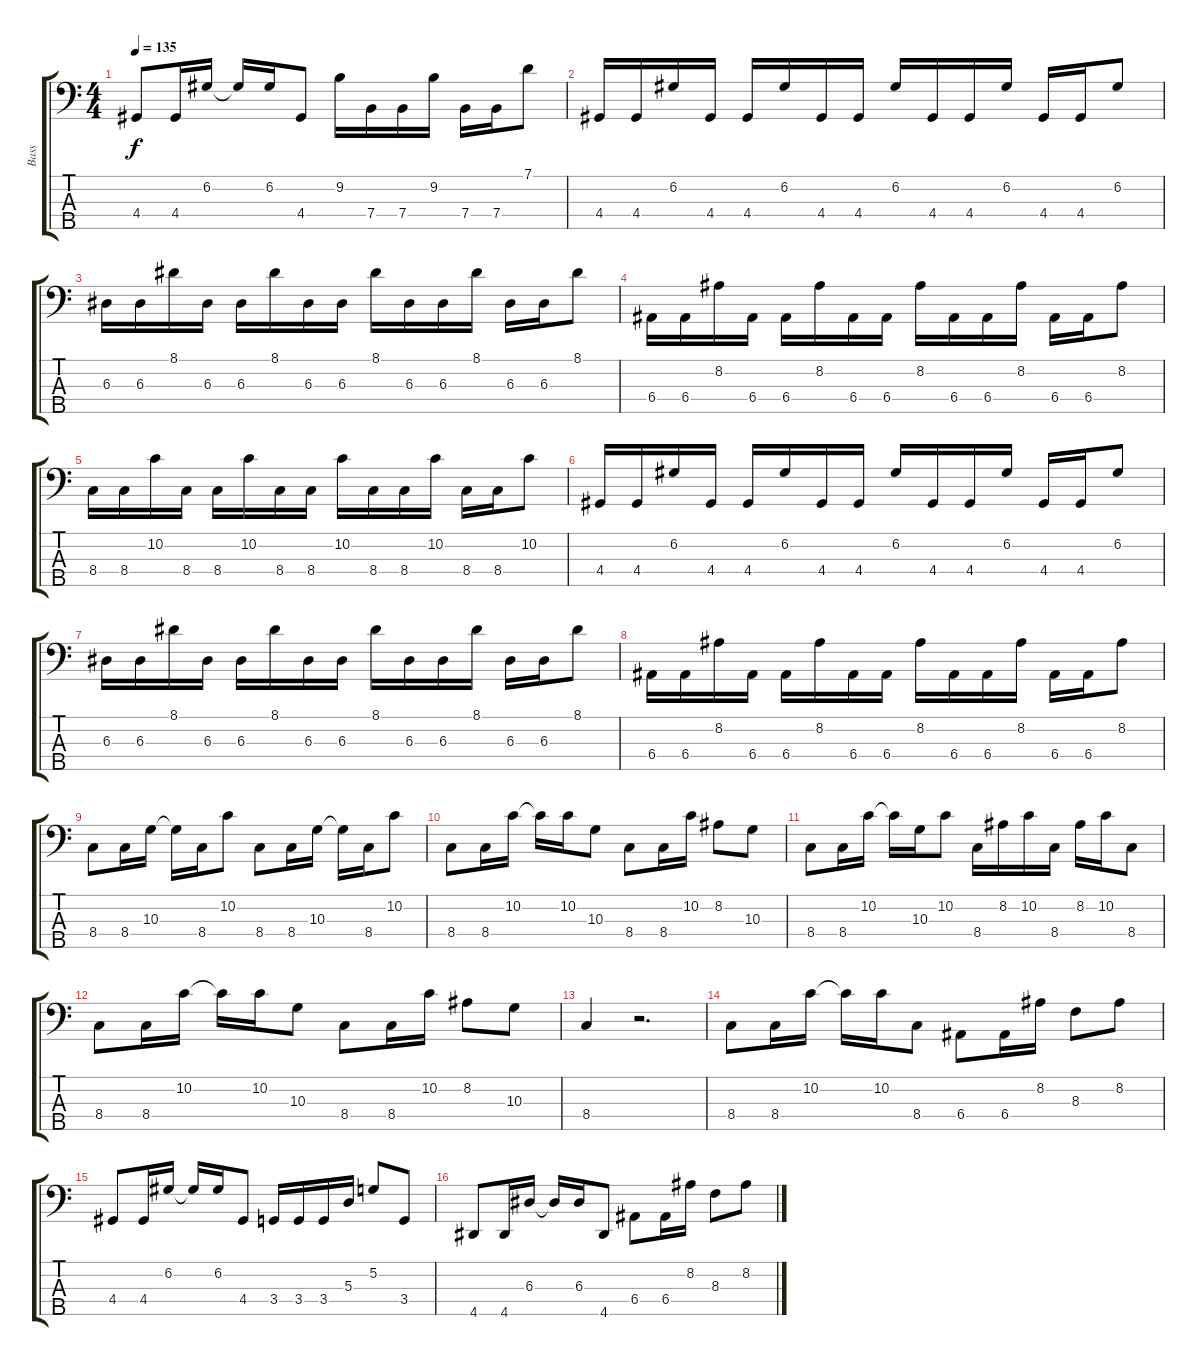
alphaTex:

\track ("Bass" "Bass") {instrument electricbassfinger}
\staff {score tabs}
\tuning (G2 D2 A1 E1 B0) {hide}
\ts (4 4)
\tempo 135
\clef f4
\ks c
4.4.8{dy f} 4.4.16 6.2.16 6.2{t}.16 6.2.16 4.4.8 9.2.16 7.4.16 7.4.16 9.2.16 7.4.16 7.4.16 7.1.8 |
4.4.16 4.4.16 6.2.16 4.4.16 4.4.16 6.2.16 4.4.16 4.4.16 6.2.16 4.4.16 4.4.16 6.2.16 4.4.16 4.4.16 6.2.8 |
6.3.16 6.3.16 8.1.16 6.3.16 6.3.16 8.1.16 6.3.16 6.3.16 8.1.16 6.3.16 6.3.16 8.1.16 6.3.16 6.3.16 8.1.8 |
6.4.16 6.4.16 8.2.16 6.4.16 6.4.16 8.2.16 6.4.16 6.4.16 8.2.16 6.4.16 6.4.16 8.2.16 6.4.16 6.4.16 8.2.8 |
8.4.16 8.4.16 10.2.16 8.4.16 8.4.16 10.2.16 8.4.16 8.4.16 10.2.16 8.4.16 8.4.16 10.2.16 8.4.16 8.4.16 10.2.8 |
4.4.16 4.4.16 6.2.16 4.4.16 4.4.16 6.2.16 4.4.16 4.4.16 6.2.16 4.4.16 4.4.16 6.2.16 4.4.16 4.4.16 6.2.8 |
6.3.16 6.3.16 8.1.16 6.3.16 6.3.16 8.1.16 6.3.16 6.3.16 8.1.16 6.3.16 6.3.16 8.1.16 6.3.16 6.3.16 8.1.8 |
6.4.16 6.4.16 8.2.16 6.4.16 6.4.16 8.2.16 6.4.16 6.4.16 8.2.16 6.4.16 6.4.16 8.2.16 6.4.16 6.4.16 8.2.8 |
8.4.8 8.4.16 10.3.16 10.3{t}.16 8.4.16 10.2.8 8.4.8 8.4.16 10.3.16 10.3{t}.16 8.4.16 10.2.8 |
8.4.8 8.4.16 10.2.16 10.2{t}.16 10.2.16 10.3.8 8.4.8 8.4.16 10.2.16 8.2.8 10.3.8 |
8.4.8 8.4.16 10.2.16 10.2{t}.16 10.3.16 10.2.8 8.4.16 8.2.16 10.2.16 8.4.16 8.2.16 10.2.16 8.4.8 |
8.4.8 8.4.16 10.2.16 10.2{t}.16 10.2.16 10.3.8 8.4.8 8.4.16 10.2.16 8.2.8 10.3.8 |
8.4.4 r.2{d} |
8.4.8 8.4.16 10.2.16 10.2{t}.16 10.2.16 8.4.8 6.4.8 6.4.16 8.2.16 8.3.8 8.2.8 |
4.4.8 4.4.16 6.2.16 6.2{t}.16 6.2.16 4.4.8 3.4.16 3.4.16 3.4.16 5.3.16 5.2.8 3.4.8 |
4.5.8 4.5.16 6.3.16 6.3{t}.16 6.3.16 4.5.8 6.4.8 6.4.16 8.2.16 8.3.8 8.2.8
